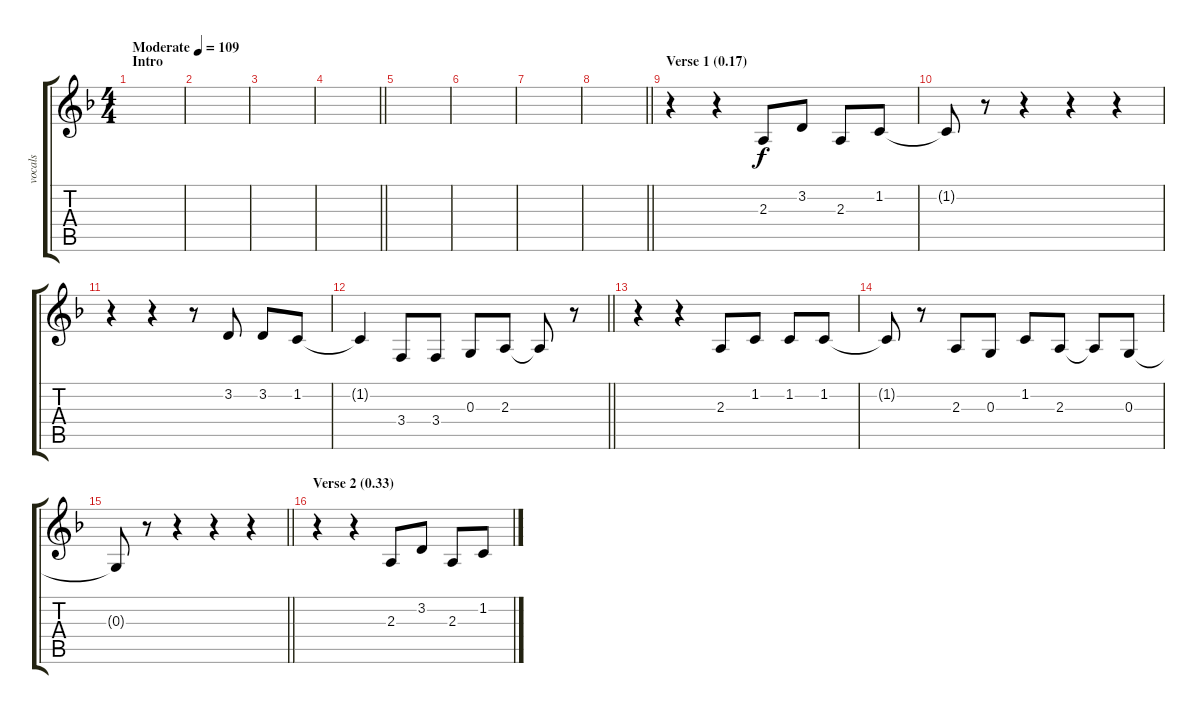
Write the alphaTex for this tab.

\track ("vocals" "vocals") {instrument clarinet}
\staff {score tabs}
\tuning (E4 B3 G3 D3 A2 E2) {hide}
\ts (4 4)
\section ("" "Intro")
\tempo (109 "Moderate")
\clef g2
\ks f
|
|
|
\barLineRight lightlight
|
|
|
|
\barLineRight lightlight
|
\section ("" "Verse 1 (0.17)")
r.4 r.4 2.3.8 3.2.8 2.3.8 1.2.8 |
1.2{t}.8 r.8 r.4 r.4 r.4 |
r.4 r.4 r.8 3.2.8 3.2.8 1.2.8 |
\barLineRight lightlight
1.2{t}.4 3.4.8 3.4.8 0.3.8 2.3.8 2.3{t}.8 r.8 |
r.4 r.4 2.3.8 1.2.8 1.2.8 1.2.8 |
1.2{t}.8 r.8 2.3.8 0.3.8 1.2.8 2.3.8 2.3{t}.8 0.3.8 |
\barLineRight lightlight
0.3{t}.8 r.8 r.4 r.4 r.4 |
\section ("" "Verse 2 (0.33)")
r.4 r.4 2.3.8 3.2.8 2.3.8 1.2.8
